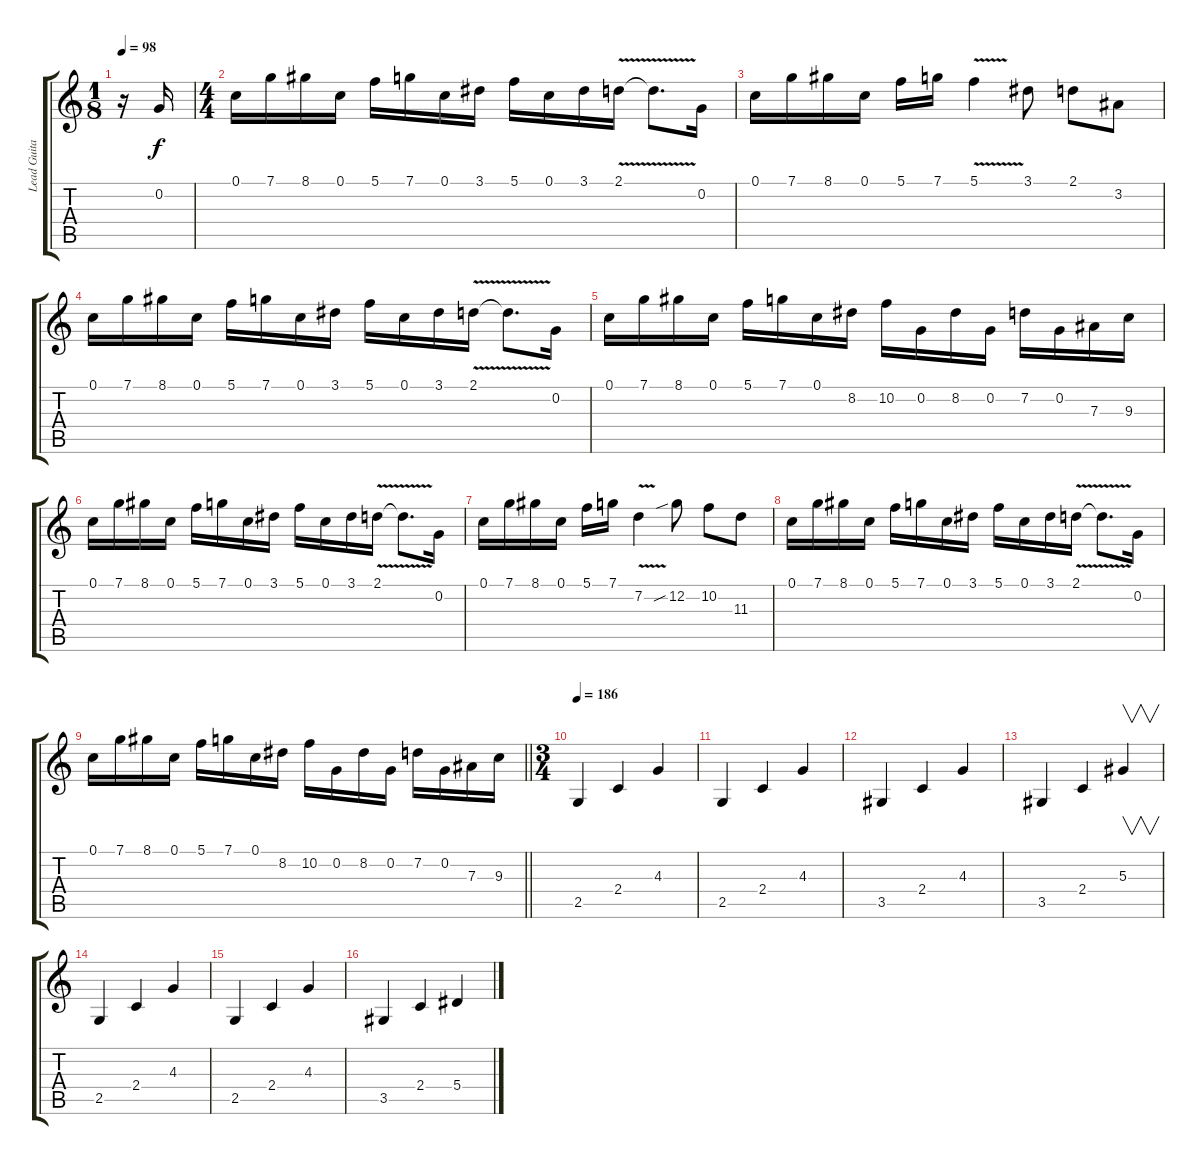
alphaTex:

\track ("Lead Guitar 1" "Lead Guita") {instrument distortionguitar}
\staff {score tabs}
\tuning (C4 G3 Eb3 Bb2 F2 C2) {hide}
\ts (1 8)
\tempo 98
\clef g2
\ks c
r.16{dy f instrument distortionguitar} 0.2.16 |
\ts (4 4)
0.1.16 7.1.16 8.1.16 0.1.16 5.1.16 7.1.16 0.1.16 3.1.16 5.1.16 0.1.16 3.1.16 2.1{v}.16 2.1{v t}.8{d} 0.2.16 |
0.1.16 7.1.16 8.1.16 0.1.16 5.1.16 7.1.16 5.1{v}.4 3.1.8 2.1.8 3.2.8 |
0.1.16 7.1.16 8.1.16 0.1.16 5.1.16 7.1.16 0.1.16 3.1.16 5.1.16 0.1.16 3.1.16 2.1{v}.16 2.1{v t}.8{d} 0.2.16 |
0.1.16 7.1.16 8.1.16 0.1.16 5.1.16 7.1.16 0.1.16 8.2.16 10.2.16 0.2.16 8.2.16 0.2.16 7.2.16 0.2.16 7.3.16 9.3.16 |
0.1.16 7.1.16 8.1.16 0.1.16 5.1.16 7.1.16 0.1.16 3.1.16 5.1.16 0.1.16 3.1.16 2.1{v}.16 2.1{v t}.8{d} 0.2.16 |
0.1.16 7.1.16 8.1.16 0.1.16 5.1.16 7.1.16 7.2{v}.4 12.2{sib}.8 10.2.8 11.3.8 |
0.1.16 7.1.16 8.1.16 0.1.16 5.1.16 7.1.16 0.1.16 3.1.16 5.1.16 0.1.16 3.1.16 2.1{v}.16 2.1{v t}.8{d} 0.2.16 |
\barLineRight lightlight
0.1.16 7.1.16 8.1.16 0.1.16 5.1.16 7.1.16 0.1.16 8.2.16 10.2.16 0.2.16 8.2.16 0.2.16 7.2.16 0.2.16 7.3.16 9.3.16 |
\ts (3 4)
\tempo 186
2.5.4 2.4.4 4.3.4 |
2.5.4 2.4.4 4.3.4 |
3.5.4 2.4.4 4.3.4 |
3.5.4 2.4.4 5.3.4{v} |
2.5.4 2.4.4 4.3.4 |
2.5.4 2.4.4 4.3.4 |
3.5.4 2.4.4 5.4.4
